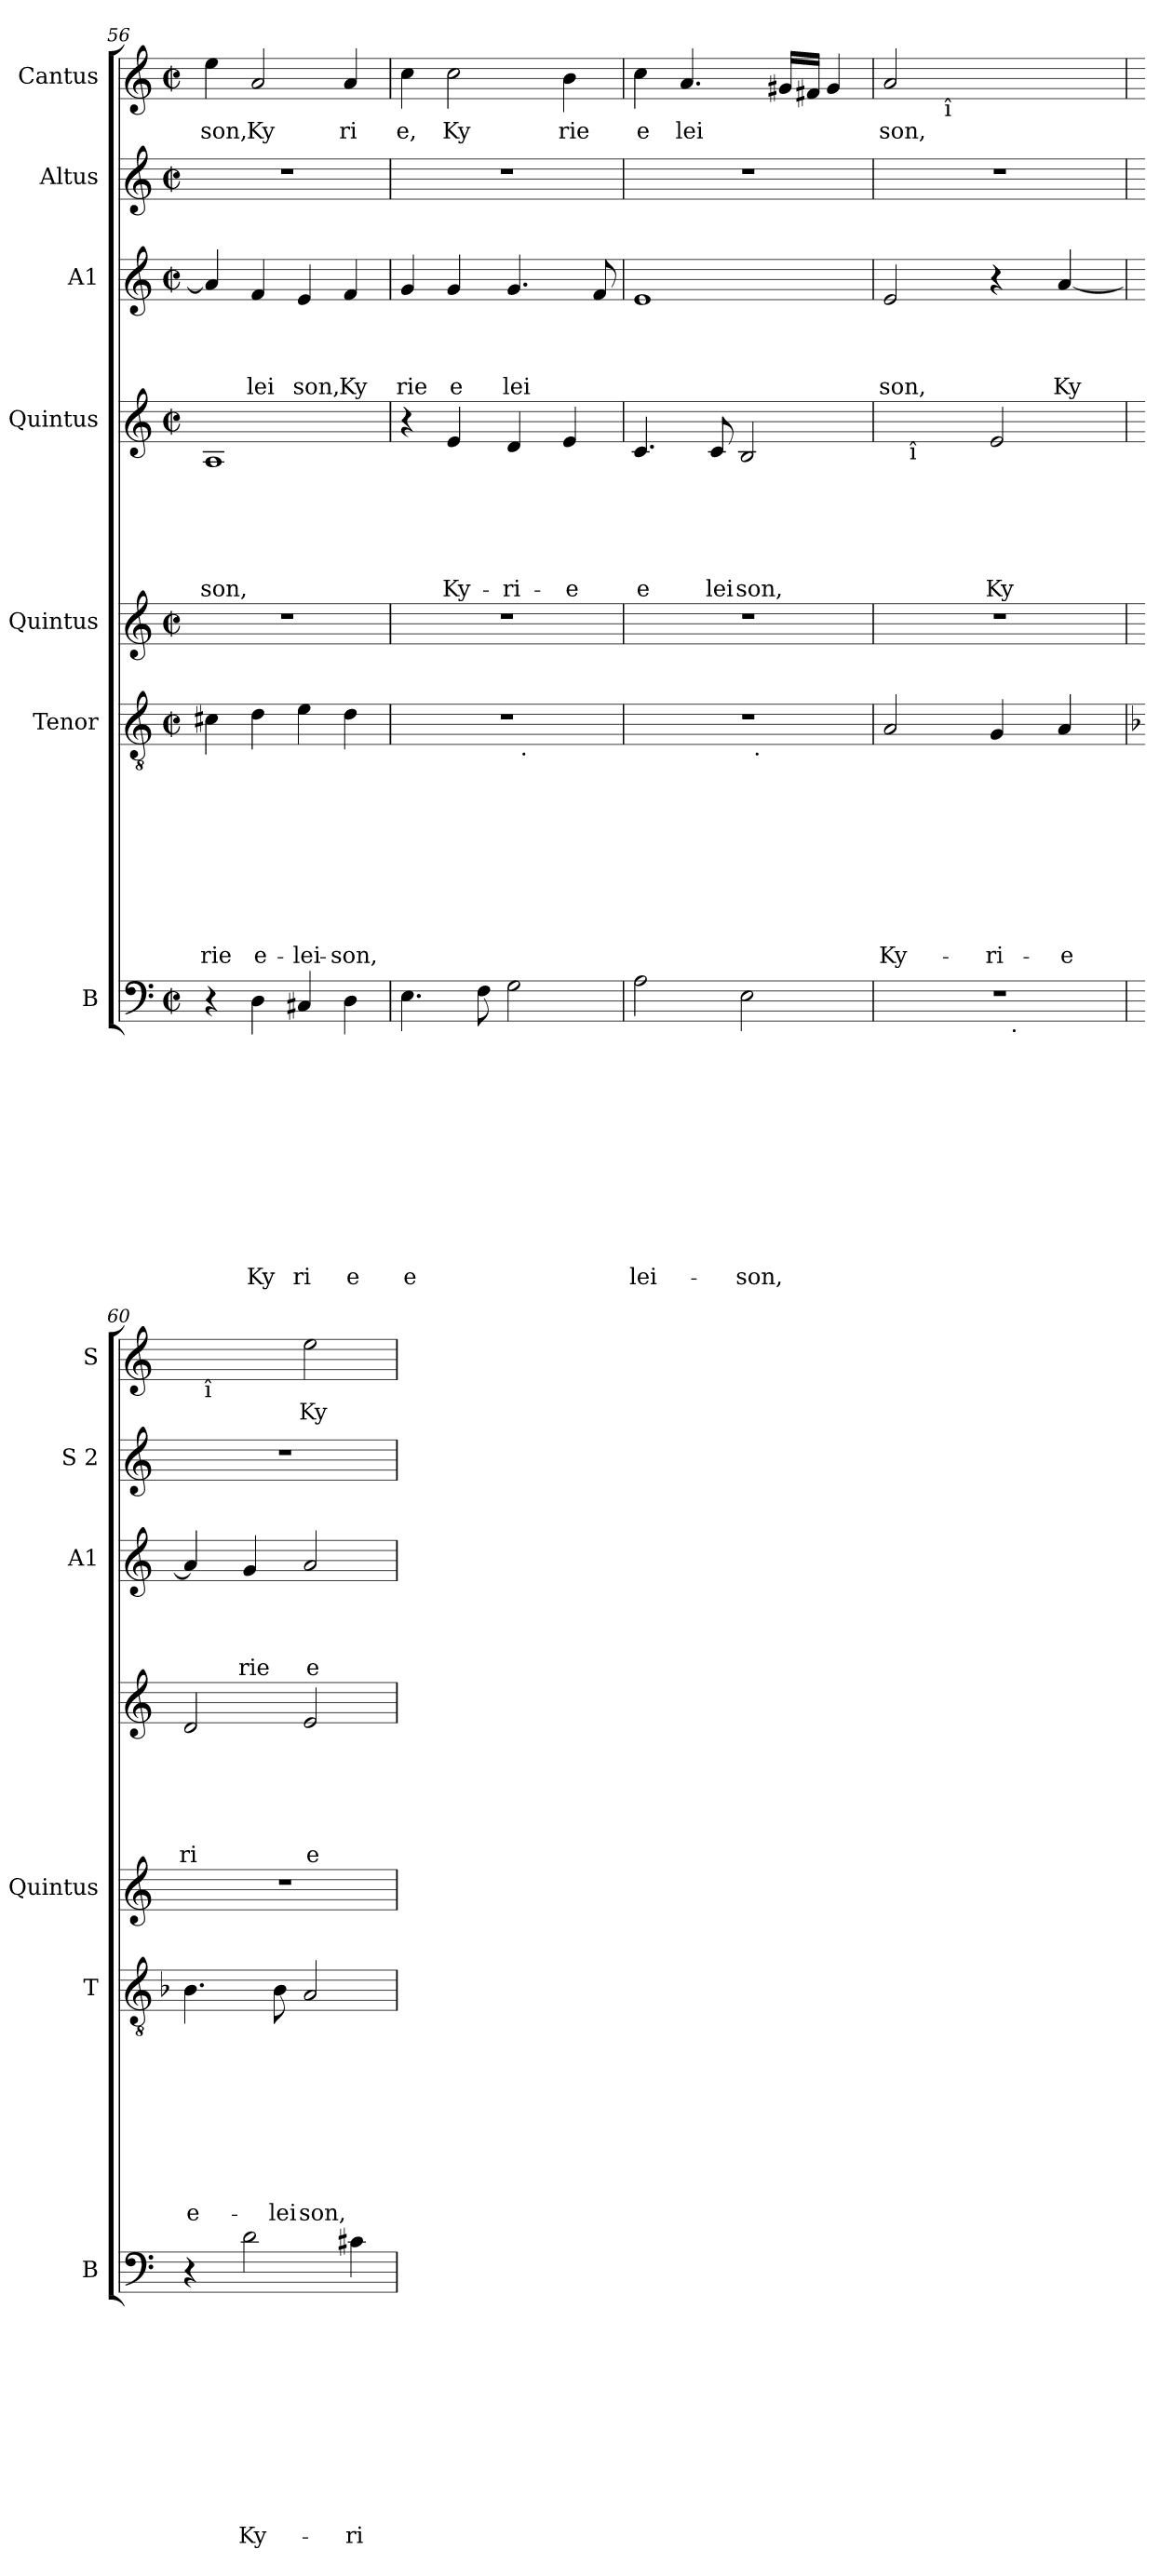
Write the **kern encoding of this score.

**kern	**text	**text	**text	**text	**text	**text	**text	**text	**text	**text	**text	**kern	**text	**text	**text	**text	**text	**text	**text	**text	**text	**kern	**kern	**text	**text	**text	**text	**text	**text	**kern	**text	**text	**text	**text	**kern	**kern	**text
*part7	*part7	*part7	*part7	*part7	*part7	*part7	*part7	*part7	*part7	*part7	*part7	*part6	*part6	*part6	*part6	*part6	*part6	*part6	*part6	*part6	*part6	*part5	*part4	*part4	*part4	*part4	*part4	*part4	*part4	*part3	*part3	*part3	*part3	*part3	*part2	*part1	*part1
*staff7	*staff7	*staff7	*staff7	*staff7	*staff7	*staff7	*staff7	*staff7	*staff7	*staff7	*staff7	*staff6	*staff6	*staff6	*staff6	*staff6	*staff6	*staff6	*staff6	*staff6	*staff6	*staff5	*staff4	*staff4	*staff4	*staff4	*staff4	*staff4	*staff4	*staff3	*staff3	*staff3	*staff3	*staff3	*staff2	*staff1	*staff1
*I"B	*	*	*	*	*	*	*	*	*	*	*	*I"Tenor	*	*	*	*	*	*	*	*	*	*I"Quintus	*I"Quintus	*	*	*	*	*	*	*I"A1	*	*	*	*	*I"Altus	*I"Cantus	*
*I'B	*	*	*	*	*	*	*	*	*	*	*	*I'T	*	*	*	*	*	*	*	*	*	*I'Quintus	*	*	*	*	*	*	*	*I'A1	*	*	*	*	*I'S 2	*I'S	*
*clefF4	*	*	*	*	*	*	*	*	*	*	*	*clefGv2	*	*	*	*	*	*	*	*	*	*clefG2	*clefG2	*	*	*	*	*	*	*clefG2	*	*	*	*	*clefG2	*clefG2	*
*k[]	*	*	*	*	*	*	*	*	*	*	*	*k[]	*	*	*	*	*	*	*	*	*	*k[]	*k[]	*	*	*	*	*	*	*k[]	*	*	*	*	*k[]	*k[]	*
*C:	*	*	*	*	*	*	*	*	*	*	*	*C:	*	*	*	*	*	*	*	*	*	*C:	*C:	*	*	*	*	*	*	*C:	*	*	*	*	*C:	*C:	*
*M2/2	*	*	*	*	*	*	*	*	*	*	*	*M2/2	*	*	*	*	*	*	*	*	*	*M2/2	*M2/2	*	*	*	*	*	*	*M2/2	*	*	*	*	*M2/2	*M2/2	*
*met(c|)	*	*	*	*	*	*	*	*	*	*	*	*met(c|)	*	*	*	*	*	*	*	*	*	*met(c|)	*met(c|)	*	*	*	*	*	*	*met(c|)	*	*	*	*	*met(c|)	*met(c|)	*
=56	=56	=56	=56	=56	=56	=56	=56	=56	=56	=56	=56	=56	=56	=56	=56	=56	=56	=56	=56	=56	=56	=56	=56	=56	=56	=56	=56	=56	=56	=56	=56	=56	=56	=56	=56	=56	=56
!	!	!	!	!	!	!	!	!	!	!	!	!	!	!	!	!	!	!	!	!	!LO:LY:b	!	!	!	!	!	!	!	!LO:LY:b	!	!	!	!	!	!	!	!LO:LY:b
4r	.	.	.	.	.	.	.	.	.	.	.	4c#X\	.	.	.	.	.	.	.	.	-rie	1r	1A	.	.	.	.	.	-son,	4a/]	.	.	.	.	1r	4ee\	son,
!	!	!	!	!	!	!	!	!	!	!	!LO:LY:b	!	!	!	!	!	!	!	!	!	!LO:LY:b	!	!	!	!	!	!	!	!	!	!	!	!	!LO:LY:b	!	!	!LO:LY:b
4D\	.	.	.	.	.	.	.	.	.	.	Ky	4d\	.	.	.	.	.	.	.	.	e-	.	.	.	.	.	.	.	.	4f/	.	.	.	lei	.	2a/	Ky
!	!	!	!	!	!	!	!	!	!	!	!LO:LY:b	!	!	!	!	!	!	!	!	!	!LO:LY:b	!	!	!	!	!	!	!	!	!	!	!	!	!LO:LY:b	!	!	!
4C#X/	.	.	.	.	.	.	.	.	.	.	ri	4e\	.	.	.	.	.	.	.	.	-lei-	.	.	.	.	.	.	.	.	4e/	.	.	.	son,	.	.	.
!	!	!	!	!	!	!	!	!	!	!	!LO:LY:b	!	!	!	!	!	!	!	!	!	!LO:LY:b	!	!	!	!	!	!	!	!	!	!	!	!	!LO:LY:b	!	!	!LO:LY:b
4D\	.	.	.	.	.	.	.	.	.	.	e	4d\	.	.	.	.	.	.	.	.	-son,	.	.	.	.	.	.	.	.	4f/	.	.	.	Ky	.	4a/	ri
=57	=57	=57	=57	=57	=57	=57	=57	=57	=57	=57	=57	=57	=57	=57	=57	=57	=57	=57	=57	=57	=57	=57	=57	=57	=57	=57	=57	=57	=57	=57	=57	=57	=57	=57	=57	=57	=57
!	!	!	!	!	!	!	!	!	!	!	!LO:LY:b	!	!	!	!	!	!	!	!	!	!	!	!	!	!	!	!	!	!	!	!	!	!	!LO:LY:b	!	!	!LO:LY:b
*	*	*	*	*	*	*	*	*	*	*	*	*^	*	*	*	*	*	*	*	*	*	*	*	*	*	*	*	*	*	*	*	*	*	*	*	*	*
4.E\	.	.	.	.	.	.	.	.	.	.	e	1r	2ryy	.	.	.	.	.	.	.	.	.	1r	4r	.	.	.	.	.	.	4g/	.	.	.	rie	1r	4cc\	e,
!	!	!	!	!	!	!	!	!	!	!	!	!	!	!	!	!	!	!	!	!	!	!	!	!	!	!	!	!	!	!LO:LY:b	!	!	!	!	!LO:LY:b	!	!	!LO:LY:b
.	.	.	.	.	.	.	.	.	.	.	.	.	.	.	.	.	.	.	.	.	.	.	.	4e/	.	.	.	.	.	Ky-	4g/	.	.	.	e	.	2cc\	Ky
8F\	.	.	.	.	.	.	.	.	.	.	.	.	.	.	.	.	.	.	.	.	.	.	.	.	.	.	.	.	.	.	.	.	.	.	.	.	.	.
!	!	!	!	!	!	!	!	!	!	!	!	!	!	!	!	!	!	!	!	!	!	!	!	!	!	!	!	!	!	!LO:LY:b	!	!	!	!	!LO:LY:b	!	!	!
2G\	.	.	.	.	.	.	.	.	.	.	.	.	32ryy	.	.	.	.	.	.	.	.	.	.	4d/	.	.	.	.	.	-ri-	4.g/	.	.	.	lei	.	.	.
!	!	!	!	!	!	!	!	!	!	!	!	!	!LO:TX:b:t=·	!	!	!	!	!	!	!	!	!	!	!	!	!	!	!	!	!	!	!	!	!	!	!	!	!
.	.	.	.	.	.	.	.	.	.	.	.	.	4...ryy	.	.	.	.	.	.	.	.	.	.	.	.	.	.	.	.	.	.	.	.	.	.	.	.	.
!	!	!	!	!	!	!	!	!	!	!	!	!	!	!	!	!	!	!	!	!	!	!	!	!	!	!	!	!	!	!LO:LY:b	!	!	!	!	!	!	!	!LO:LY:b
.	.	.	.	.	.	.	.	.	.	.	.	.	.	.	.	.	.	.	.	.	.	.	.	4e/	.	.	.	.	.	-e	.	.	.	.	.	.	4b\	rie
.	.	.	.	.	.	.	.	.	.	.	.	.	.	.	.	.	.	.	.	.	.	.	.	.	.	.	.	.	.	.	8f/	.	.	.	.	.	.	.
!!LO:PB:g=z
=58	=58	=58	=58	=58	=58	=58	=58	=58	=58	=58	=58	=58	=58	=58	=58	=58	=58	=58	=58	=58	=58	=58	=58	=58	=58	=58	=58	=58	=58	=58	=58	=58	=58	=58	=58	=58	=58	=58
!	!	!	!	!	!	!	!	!	!	!	!LO:LY:b	!	!	!	!	!	!	!	!	!	!	!	!	!	!	!	!	!	!	!LO:LY:b	!	!	!	!	!	!	!	!LO:LY:b
2A\	.	.	.	.	.	.	.	.	.	.	lei-	1r	2ryy	.	.	.	.	.	.	.	.	.	1r	4.c/	.	.	.	.	.	e	1e	.	.	.	.	1r	4cc\	e
!	!	!	!	!	!	!	!	!	!	!	!	!	!	!	!	!	!	!	!	!	!	!	!	!	!	!	!	!	!	!	!	!	!	!	!	!	!	!LO:LY:b
.	.	.	.	.	.	.	.	.	.	.	.	.	.	.	.	.	.	.	.	.	.	.	.	.	.	.	.	.	.	.	.	.	.	.	.	.	4.a/	lei
!	!	!	!	!	!	!	!	!	!	!	!	!	!	!	!	!	!	!	!	!	!	!	!	!	!	!	!	!	!	!LO:LY:b	!	!	!	!	!	!	!	!
.	.	.	.	.	.	.	.	.	.	.	.	.	.	.	.	.	.	.	.	.	.	.	.	8c/	.	.	.	.	.	lei	.	.	.	.	.	.	.	.
!	!	!	!	!	!	!	!	!	!	!	!LO:LY:b	!	!	!	!	!	!	!	!	!	!	!	!	!	!	!	!	!	!	!LO:LY:b	!	!	!	!	!	!	!	!
2E\	.	.	.	.	.	.	.	.	.	.	-son,	.	32ryy	.	.	.	.	.	.	.	.	.	.	2B/	.	.	.	.	.	son,	.	.	.	.	.	.	.	.
!	!	!	!	!	!	!	!	!	!	!	!	!	!LO:TX:b:t=·	!	!	!	!	!	!	!	!	!	!	!	!	!	!	!	!	!	!	!	!	!	!	!	!	!
.	.	.	.	.	.	.	.	.	.	.	.	.	4...ryy	.	.	.	.	.	.	.	.	.	.	.	.	.	.	.	.	.	.	.	.	.	.	.	.	.
.	.	.	.	.	.	.	.	.	.	.	.	.	.	.	.	.	.	.	.	.	.	.	.	.	.	.	.	.	.	.	.	.	.	.	.	.	16g#X/LL	.
.	.	.	.	.	.	.	.	.	.	.	.	.	.	.	.	.	.	.	.	.	.	.	.	.	.	.	.	.	.	.	.	.	.	.	.	.	16f#X/JJ	.
.	.	.	.	.	.	.	.	.	.	.	.	.	.	.	.	.	.	.	.	.	.	.	.	.	.	.	.	.	.	.	.	.	.	.	.	.	4g#/	.
=59	=59	=59	=59	=59	=59	=59	=59	=59	=59	=59	=59	=59	=59	=59	=59	=59	=59	=59	=59	=59	=59	=59	=59	=59	=59	=59	=59	=59	=59	=59	=59	=59	=59	=59	=59	=59	=59	=59
!	!	!	!	!	!	!	!	!	!	!	!	!	!	!	!	!	!	!	!	!	!	!LO:LY:b	!	!	!	!	!	!	!	!	!	!	!	!	!LO:LY:b	!	!	!LO:LY:b
*^	*	*	*	*	*	*	*	*	*	*	*	*v	*v	*	*	*	*	*	*	*	*	*	*	*^	*	*	*	*	*	*	*	*	*	*	*	*	*^	*
1r	2ryy	.	.	.	.	.	.	.	.	.	.	.	2A/	.	.	.	.	.	.	.	.	Ky-	1r	2ryy	16.ryy	.	.	.	.	.	.	2e/	.	.	.	son,	1r	2a/	4ryy	son,
!	!	!	!	!	!	!	!	!	!	!	!	!	!	!	!	!	!	!	!	!	!	!	!	!	!LO:TX:b:t=î	!	!	!	!	!	!	!	!	!	!	!	!	!	!	!
.	.	.	.	.	.	.	.	.	.	.	.	.	.	.	.	.	.	.	.	.	.	.	.	.	2ryy	.	.	.	.	.	.	.	.	.	.	.	.	.	.	.
!	!	!	!	!	!	!	!	!	!	!	!	!	!	!	!	!	!	!	!	!	!	!	!	!	!	!	!	!	!	!	!	!	!	!	!	!	!	!	!LO:TX:b:t=î	!
.	.	.	.	.	.	.	.	.	.	.	.	.	.	.	.	.	.	.	.	.	.	.	.	.	.	.	.	.	.	.	.	.	.	.	.	.	.	.	2.ryy	.
!	!	!	!	!	!	!	!	!	!	!	!	!	!	!	!	!	!	!	!	!	!	!LO:LY:b	!	!	!	!	!	!	!	!	!LO:LY:b	!	!	!	!	!	!	!	!	!
.	16ryy	.	.	.	.	.	.	.	.	.	.	.	4G/	.	.	.	.	.	.	.	.	-ri-	.	2e/	.	.	.	.	.	.	Ky	4r	.	.	.	.	.	2ryy	.	.
!	!LO:TX:b:t=·	!	!	!	!	!	!	!	!	!	!	!	!	!	!	!	!	!	!	!	!	!	!	!	!	!	!	!	!	!	!	!	!	!	!	!	!	!	!	!
.	4..ryy	.	.	.	.	.	.	.	.	.	.	.	.	.	.	.	.	.	.	.	.	.	.	.	.	.	.	.	.	.	.	.	.	.	.	.	.	.	.	.
.	.	.	.	.	.	.	.	.	.	.	.	.	.	.	.	.	.	.	.	.	.	.	.	.	4ryy	.	.	.	.	.	.	.	.	.	.	.	.	.	.	.
!	!	!	!	!	!	!	!	!	!	!	!	!	!	!	!	!	!	!	!	!	!	!LO:LY:b	!	!	!	!	!	!	!	!	!	!	!	!	!	!LO:LY:b	!	!	!	!
.	.	.	.	.	.	.	.	.	.	.	.	.	4A/	.	.	.	.	.	.	.	.	-e	.	.	.	.	.	.	.	.	.	[<4a/	.	.	.	Ky	.	.	.	.
.	.	.	.	.	.	.	.	.	.	.	.	.	.	.	.	.	.	.	.	.	.	.	.	.	8ryy	.	.	.	.	.	.	.	.	.	.	.	.	.	.	.
.	.	.	.	.	.	.	.	.	.	.	.	.	.	.	.	.	.	.	.	.	.	.	.	.	32ryy	.	.	.	.	.	.	.	.	.	.	.	.	.	.	.
*v	*v	*	*	*	*	*	*	*	*	*	*	*	*	*	*	*	*	*	*	*	*	*	*	*v	*v	*	*	*	*	*	*	*	*	*	*	*	*	*	*	*
=60	=60	=60	=60	=60	=60	=60	=60	=60	=60	=60	=60	=60	=60	=60	=60	=60	=60	=60	=60	=60	=60	=60	=60	=60	=60	=60	=60	=60	=60	=60	=60	=60	=60	=60	=60	=60	=60	=60
*	*	*	*	*	*	*	*	*	*	*	*	*k[b-]	*	*	*	*	*	*	*	*	*	*	*	*	*	*	*	*	*	*	*	*	*	*	*	*	*	*
*	*	*	*	*	*	*	*	*	*	*	*	*F:	*	*	*	*	*	*	*	*	*	*	*	*	*	*	*	*	*	*	*	*	*	*	*	*	*	*
*^	*	*	*	*	*	*	*	*	*	*	*	*	*	*	*	*	*	*	*	*	*	*	*^	*	*	*	*	*	*	*	*	*	*	*	*	*	*	*
!	!	!	!	!	!	!	!	!	!	!	!	!	!	!	!	!	!	!	!	!	!	!LO:LY:b	!	!	!	!	!	!	!	!	!LO:LY:b	!	!	!	!	!	!	!	!	!
*v	*v	*	*	*	*	*	*	*	*	*	*	*	*	*	*	*	*	*	*	*	*	*	*	*v	*v	*	*	*	*	*	*	*	*	*	*	*	*	*	*	*
4r	.	.	.	.	.	.	.	.	.	.	.	4.B-\	.	.	.	.	.	.	.	.	e-	1r	2d/	.	.	.	.	.	ri	4a/]	.	.	.	.	1r	2ryy	16ryy	.
!	!	!	!	!	!	!	!	!	!	!	!	!	!	!	!	!	!	!	!	!	!	!	!	!	!	!	!	!	!	!	!	!	!	!	!	!	!LO:TX:b:t=î	!
.	.	.	.	.	.	.	.	.	.	.	.	.	.	.	.	.	.	.	.	.	.	.	.	.	.	.	.	.	.	.	.	.	.	.	.	.	2...ryy	.
!	!	!	!	!	!	!	!	!	!	!	!LO:LY:b	!	!	!	!	!	!	!	!	!	!	!	!	!	!	!	!	!	!	!	!	!	!	!LO:LY:b	!	!	!	!
2d\	.	.	.	.	.	.	.	.	.	.	Ky-	.	.	.	.	.	.	.	.	.	.	.	.	.	.	.	.	.	.	4g/	.	.	.	rie	.	.	.	.
!	!	!	!	!	!	!	!	!	!	!	!	!	!	!	!	!	!	!	!	!	!LO:LY:b	!	!	!	!	!	!	!	!	!	!	!	!	!	!	!	!	!
.	.	.	.	.	.	.	.	.	.	.	.	8B-\	.	.	.	.	.	.	.	.	-lei	.	.	.	.	.	.	.	.	.	.	.	.	.	.	.	.	.
!	!	!	!	!	!	!	!	!	!	!	!	!	!	!	!	!	!	!	!	!	!LO:LY:b	!	!	!	!	!	!	!	!LO:LY:b	!	!	!	!	!LO:LY:b	!	!	!	!LO:LY:b
.	.	.	.	.	.	.	.	.	.	.	.	2A/	.	.	.	.	.	.	.	.	son,	.	2e/	.	.	.	.	.	e	2a/	.	.	.	e	.	2ee\	.	Ky
!	!	!	!	!	!	!	!	!	!	!	!LO:LY:b	!	!	!	!	!	!	!	!	!	!	!	!	!	!	!	!	!	!	!	!	!	!	!	!	!	!	!
4c#X\	.	.	.	.	.	.	.	.	.	.	-ri-	.	.	.	.	.	.	.	.	.	.	.	.	.	.	.	.	.	.	.	.	.	.	.	.	.	.	.
*	*	*	*	*	*	*	*	*	*	*	*	*	*	*	*	*	*	*	*	*	*	*	*	*	*	*	*	*	*	*	*	*	*	*	*	*v	*v	*
=	=	=	=	=	=	=	=	=	=	=	=	=	=	=	=	=	=	=	=	=	=	=	=	=	=	=	=	=	=	=	=	=	=	=	=	=	=
*-	*-	*-	*-	*-	*-	*-	*-	*-	*-	*-	*-	*-	*-	*-	*-	*-	*-	*-	*-	*-	*-	*-	*-	*-	*-	*-	*-	*-	*-	*-	*-	*-	*-	*-	*-	*-	*-
